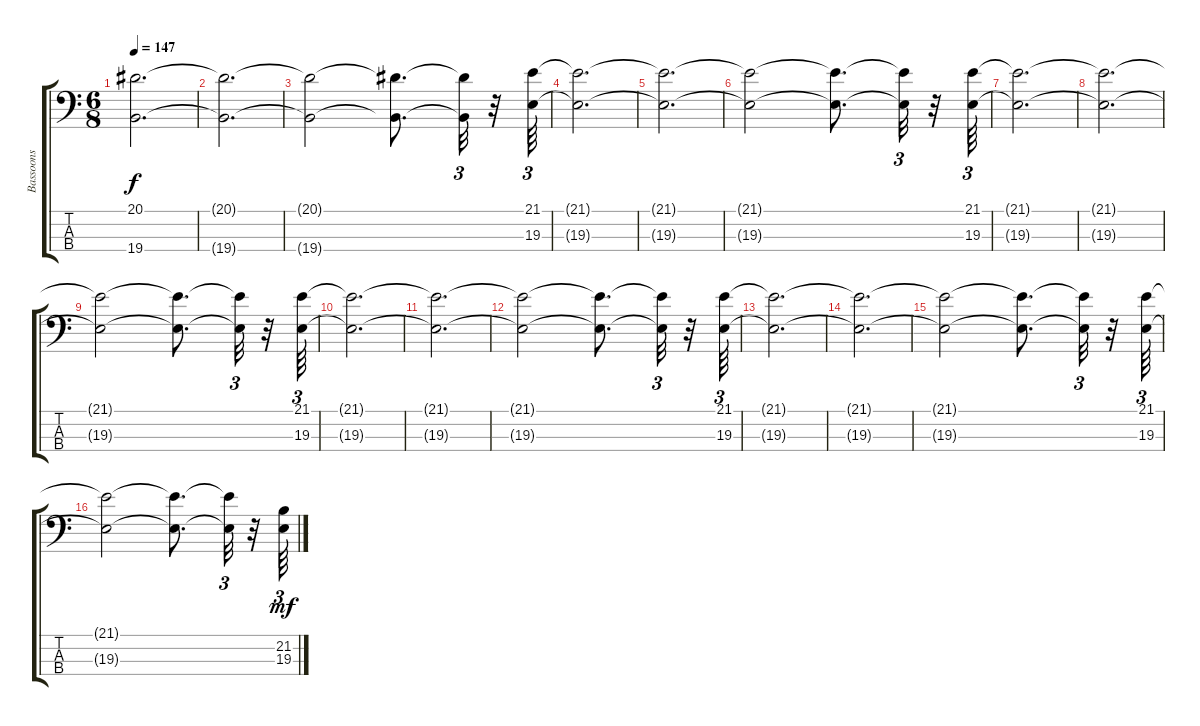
\track ("Bassoons" "Bassoons") {instrument bassoon}
\staff {score tabs}
\tuning (G2 D2 A1 E1) {hide}
\ts (6 8)
\tempo 147
\clef f4
\ks c
(20.1{t} 19.4{t}).2{d dy f} |
(20.1{t} 19.4{t}).2{d} |
(20.1{t} 19.4{t}).2 (20.1{t} 19.4{t}).8{d} (20.1{t} 19.4{t}).32{tu (3 2)} r.32 (21.1 19.3).64{tu (3 2)} |
(21.1{t} 19.3{t}).2{d} |
(21.1{t} 19.3{t}).2{d} |
(21.1{t} 19.3{t}).2 (21.1{t} 19.3{t}).8{d} (21.1{t} 19.3{t}).32{tu (3 2)} r.32 (21.1 19.3).64{tu (3 2)} |
(21.1{t} 19.3{t}).2{d} |
(21.1{t} 19.3{t}).2{d} |
(21.1{t} 19.3{t}).2 (21.1{t} 19.3{t}).8{d} (21.1{t} 19.3{t}).32{tu (3 2)} r.32 (21.1 19.3).64{tu (3 2)} |
(21.1{t} 19.3{t}).2{d} |
(21.1{t} 19.3{t}).2{d} |
(21.1{t} 19.3{t}).2 (21.1{t} 19.3{t}).8{d} (21.1{t} 19.3{t}).32{tu (3 2)} r.32 (21.1 19.3).64{tu (3 2)} |
(21.1{t} 19.3{t}).2{d} |
(21.1{t} 19.3{t}).2{d} |
(21.1{t} 19.3{t}).2 (21.1{t} 19.3{t}).8{d} (21.1{t} 19.3{t}).32{tu (3 2)} r.32 (21.1 19.3).64{tu (3 2)} |
(21.1{t} 19.3{t}).2 (21.1{t} 19.3{t}).8{d} (21.1{t} 19.3{t}).32{tu (3 2)} r.32 (21.2 19.3).64{tu (3 2) dy mf}
